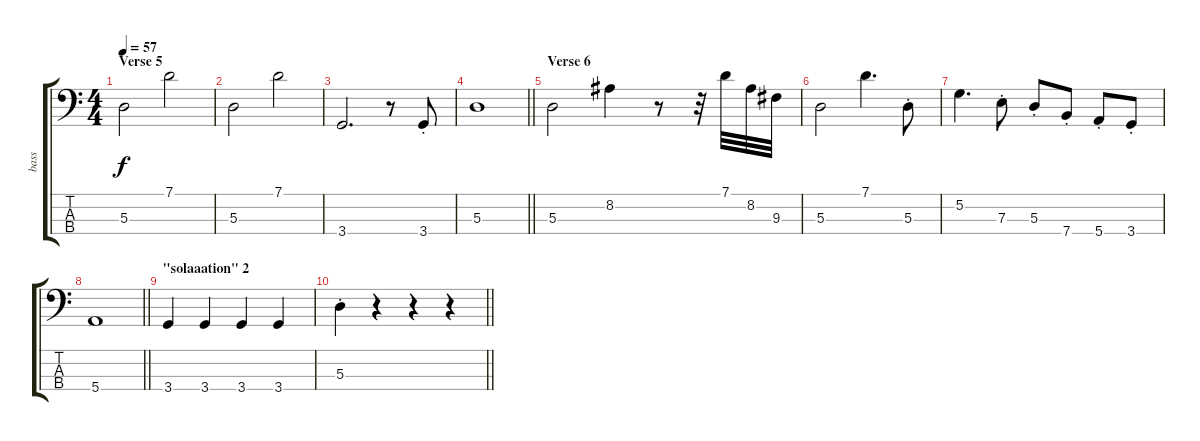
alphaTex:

\track ("bass" "bass") {instrument electricbasspick}
\staff {score tabs}
\tuning (G2 D2 A1 E1) {hide}
\ts (4 4)
\section ("" "Verse 5")
\tempo 57
\clef f4
\ks c
5.3.2{dy f} 7.1.2 |
5.3.2 7.1.2 |
3.4.2{d} r.8 3.4{st}.8 |
\barLineRight lightlight
5.3.1 |
\section ("" "Verse 6")
5.3.2 8.2.4 r.8 r.32 7.1.32 8.2.32 9.3.32 |
5.3.2 7.1.4{d} 5.3{st}.8 |
5.2.4{d} 7.3{st}.8 5.3{st}.8 7.4{st}.8 5.4{st}.8 3.4{st}.8 |
\barLineRight lightlight
5.4.1 |
\section ("" "\"solaaation\" 2")
3.4.4 3.4.4 3.4.4 3.4.4 |
\barLineRight lightlight
5.3{st}.4 r.4 r.4 r.4
